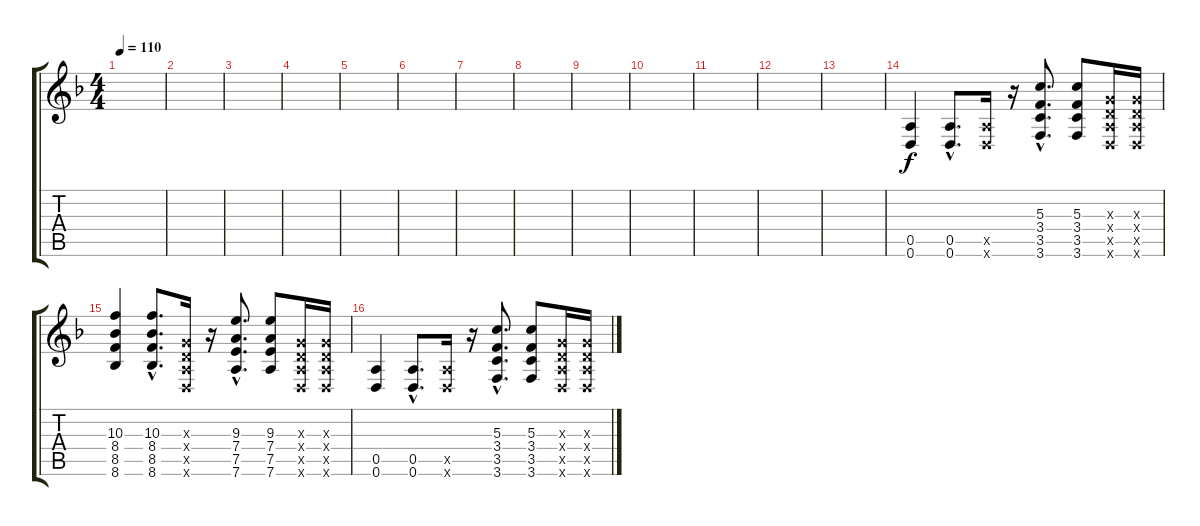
\track "" {instrument distortionguitar}
\staff {score tabs}
\tuning (E4 B3 G3 D3 A2 D2) {hide}
\ts (4 4)
\tempo 110
\clef g2
\ks f
|
|
|
|
|
|
|
|
|
|
|
|
|
(0.5 0.6).4 (0.5{hac} 0.6{hac}).8{d} (0.5{x} 0.6{x}).16 r.16 (5.3{hac} 3.4{hac} 3.5{hac} 3.6{hac}).8{d} (5.3 3.4 3.5 3.6).8 (0.3{x} 0.4{x} 0.5{x} 0.6{x}).16 (0.3{x} 0.4{x} 0.5{x} 0.6{x}).16 |
(10.3 8.4 8.5 8.6).4 (10.3{hac} 8.4{hac} 8.5{hac} 8.6{hac}).8{d} (0.3{x} 0.4{x} 0.5{x} 0.6{x}).16 r.16 (9.3{hac} 7.4{hac} 7.5{hac} 7.6{hac}).8{d} (9.3 7.4 7.5 7.6).8 (0.3{x} 0.4{x} 0.5{x} 0.6{x}).16 (0.3{x} 0.4{x} 0.5{x} 0.6{x}).16 |
(0.5 0.6).4 (0.5{hac} 0.6{hac}).8{d} (0.5{x} 0.6{x}).16 r.16 (5.3{hac} 3.4{hac} 3.5{hac} 3.6{hac}).8{d} (5.3 3.4 3.5 3.6).8 (0.3{x} 0.4{x} 0.5{x} 0.6{x}).16 (0.3{x} 0.4{x} 0.5{x} 0.6{x}).16
